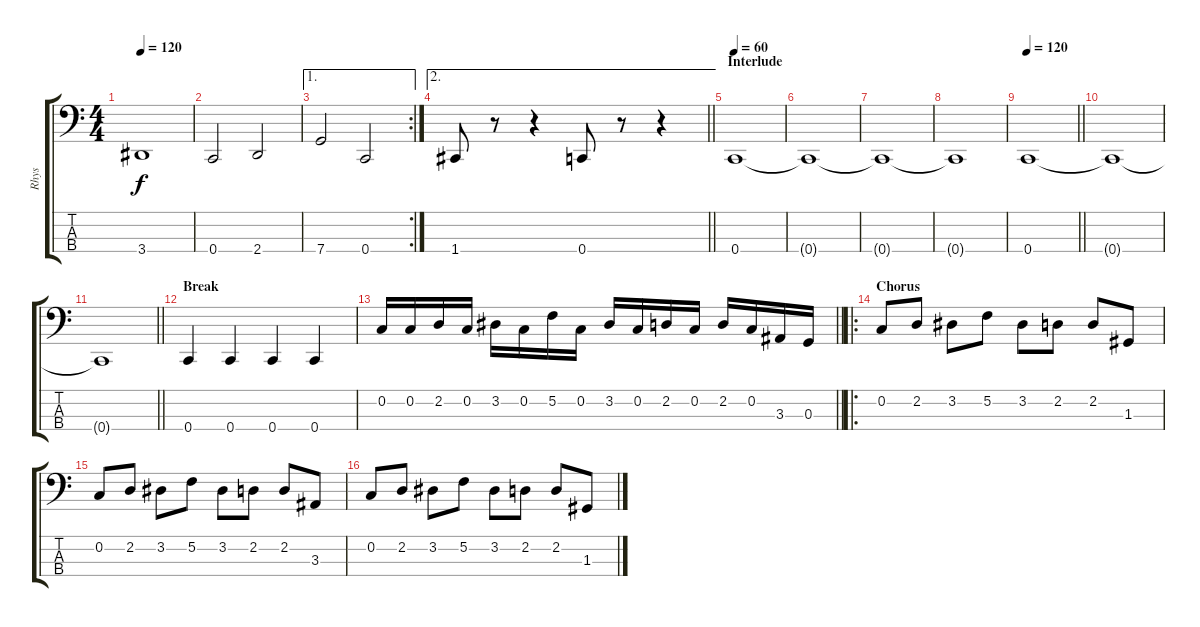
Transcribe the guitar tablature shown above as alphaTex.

\track ("Rhys" "Rhys") {instrument electricbasspick}
\staff {score tabs}
\tuning (F2 C2 G1 C1) {hide}
\ts (4 4)
\tempo 120
\clef f4
\ks c
3.4.1{dy f} |
0.4.2 2.4.2 |
\ae 1
\rc 2
7.4.2 0.4.2 |
\ae 2
\barLineRight lightlight
1.4.8 r.8 r.4 0.4.8 r.8 r.4 |
\section ("" "Interlude")
\tempo 60
0.4.1 |
0.4{t}.1 |
0.4{t}.1 |
0.4{t}.1 |
\tempo 120
\barLineRight lightlight
0.4.1 |
0.4{t}.1 |
\barLineRight lightlight
0.4{t}.1 |
\section ("" "Break")
0.4.4 0.4.4 0.4.4 0.4.4 |
\barLineRight lightlight
0.2.16 0.2.16 2.2.16 0.2.16 3.2.16 0.2.16 5.2.16 0.2.16 3.2.16 0.2.16 2.2.16 0.2.16 2.2.16 0.2.16 3.3.16 0.3.16 |
\ro
\section ("" "Chorus")
0.2.8 2.2.8 3.2.8 5.2.8 3.2.8 2.2.8 2.2.8 1.3.8 |
0.2.8 2.2.8 3.2.8 5.2.8 3.2.8 2.2.8 2.2.8 3.3.8 |
0.2.8 2.2.8 3.2.8 5.2.8 3.2.8 2.2.8 2.2.8 1.3.8
